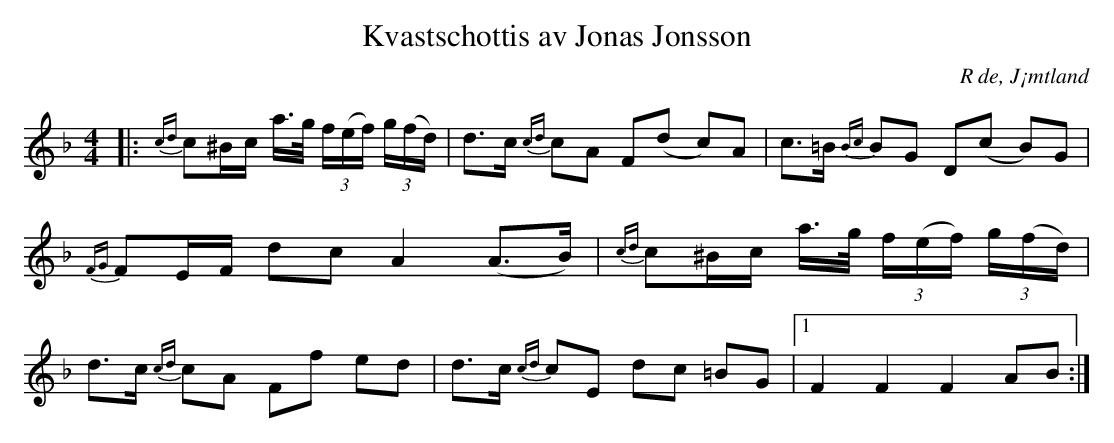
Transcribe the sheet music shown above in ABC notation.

X:1
T:Kvastschottis av Jonas Jonsson
O:R de, J¡mtland
M:4/4
L:1/16
K:F
|: {cd}c2^Bc a>g (3f(ef) (3g(fd) | d2>c2 {cd}c2A2 F2(d2- c2)A2 | c2>=B2 {Bc}B2G2 D2(c2- B2)G2 | {FG}F2EF d2c2 A4 (A2>B2) | {cd}c2^Bc a>g (3f(ef) (3g(fd) | d2>c2 {cd}c2A2 F2f2 e2d2 | d2>c2 {cd}c2E2 d2c2 =B2G2 |1 F4 F4 F4 A2B2 :|
